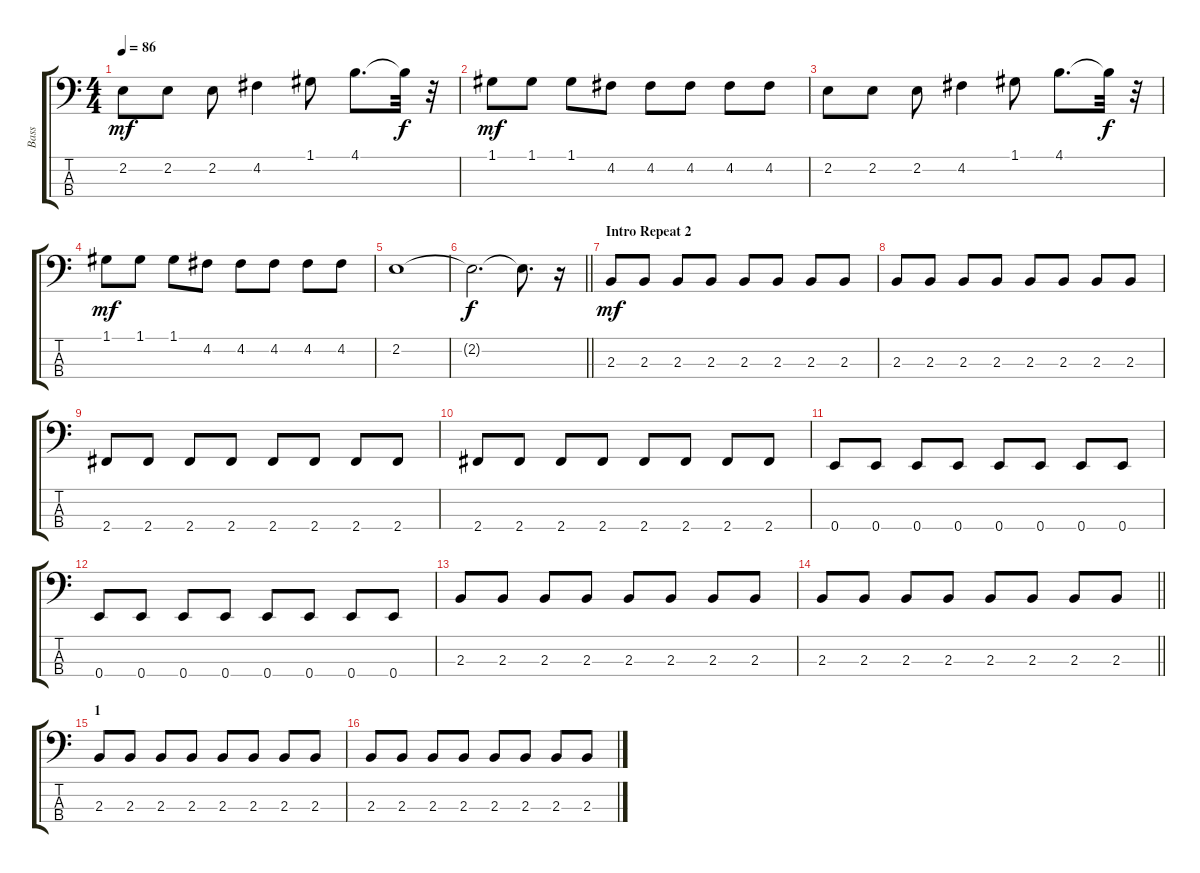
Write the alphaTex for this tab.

\track ("Bass" "Bass") {instrument electricbassfinger}
\staff {score tabs}
\tuning (G2 D2 A1 E1) {hide}
\ts (4 4)
\tempo 86
\clef f4
\ks c
2.2.8{dy mf} 2.2.8 2.2.8 4.2.4 1.1.8 4.1.8{d} 4.1{t}.32{dy f} r.32 |
1.1.8{dy mf} 1.1.8 1.1.8 4.2.8 4.2.8 4.2.8 4.2.8 4.2.8 |
2.2.8 2.2.8 2.2.8 4.2.4 1.1.8 4.1.8{d} 4.1{t}.32{dy f} r.32 |
1.1.8{dy mf} 1.1.8 1.1.8 4.2.8 4.2.8 4.2.8 4.2.8 4.2.8 |
2.2.1 |
\barLineRight lightlight
2.2{t}.2{d dy f} 2.2{t}.8{d} r.16 |
\section ("" "Intro Repeat 2")
2.3.8{dy mf} 2.3.8 2.3.8 2.3.8 2.3.8 2.3.8 2.3.8 2.3.8 |
2.3.8 2.3.8 2.3.8 2.3.8 2.3.8 2.3.8 2.3.8 2.3.8 |
2.4.8 2.4.8 2.4.8 2.4.8 2.4.8 2.4.8 2.4.8 2.4.8 |
2.4.8 2.4.8 2.4.8 2.4.8 2.4.8 2.4.8 2.4.8 2.4.8 |
0.4.8 0.4.8 0.4.8 0.4.8 0.4.8 0.4.8 0.4.8 0.4.8 |
0.4.8 0.4.8 0.4.8 0.4.8 0.4.8 0.4.8 0.4.8 0.4.8 |
2.3.8 2.3.8 2.3.8 2.3.8 2.3.8 2.3.8 2.3.8 2.3.8 |
\barLineRight lightlight
2.3.8 2.3.8 2.3.8 2.3.8 2.3.8 2.3.8 2.3.8 2.3.8 |
\section ("" "1")
2.3.8 2.3.8 2.3.8 2.3.8 2.3.8 2.3.8 2.3.8 2.3.8 |
2.3.8 2.3.8 2.3.8 2.3.8 2.3.8 2.3.8 2.3.8 2.3.8
